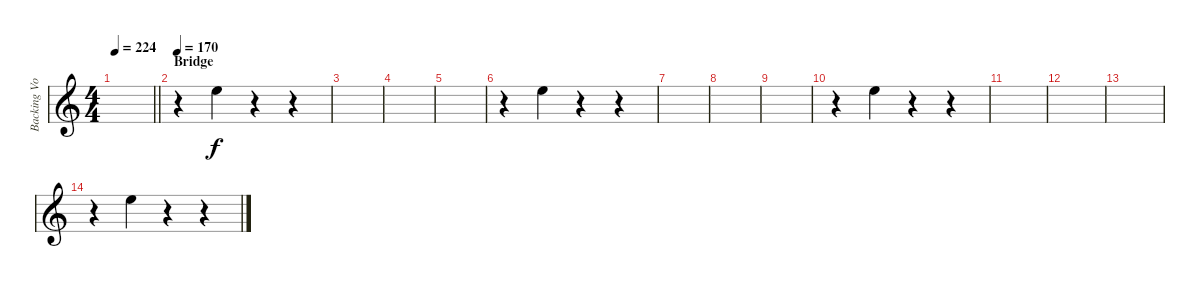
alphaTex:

\track ("Backing Vocals" "Backing Vo") {instrument distortionguitar}
\staff {score}
\tuning (E4 B3 G3 D3 A2 E2) {hide}
\ts (4 4)
\tempo 224
\clef g2
\barLineRight lightlight
\ks c
|
\section ("" "Bridge")
\tempo 170
r.4 5.2.4 r.4 r.4 |
|
|
|
r.4 5.2.4 r.4 r.4 |
|
|
|
r.4 5.2.4 r.4 r.4 |
|
|
|
r.4 5.2.4 r.4 r.4
